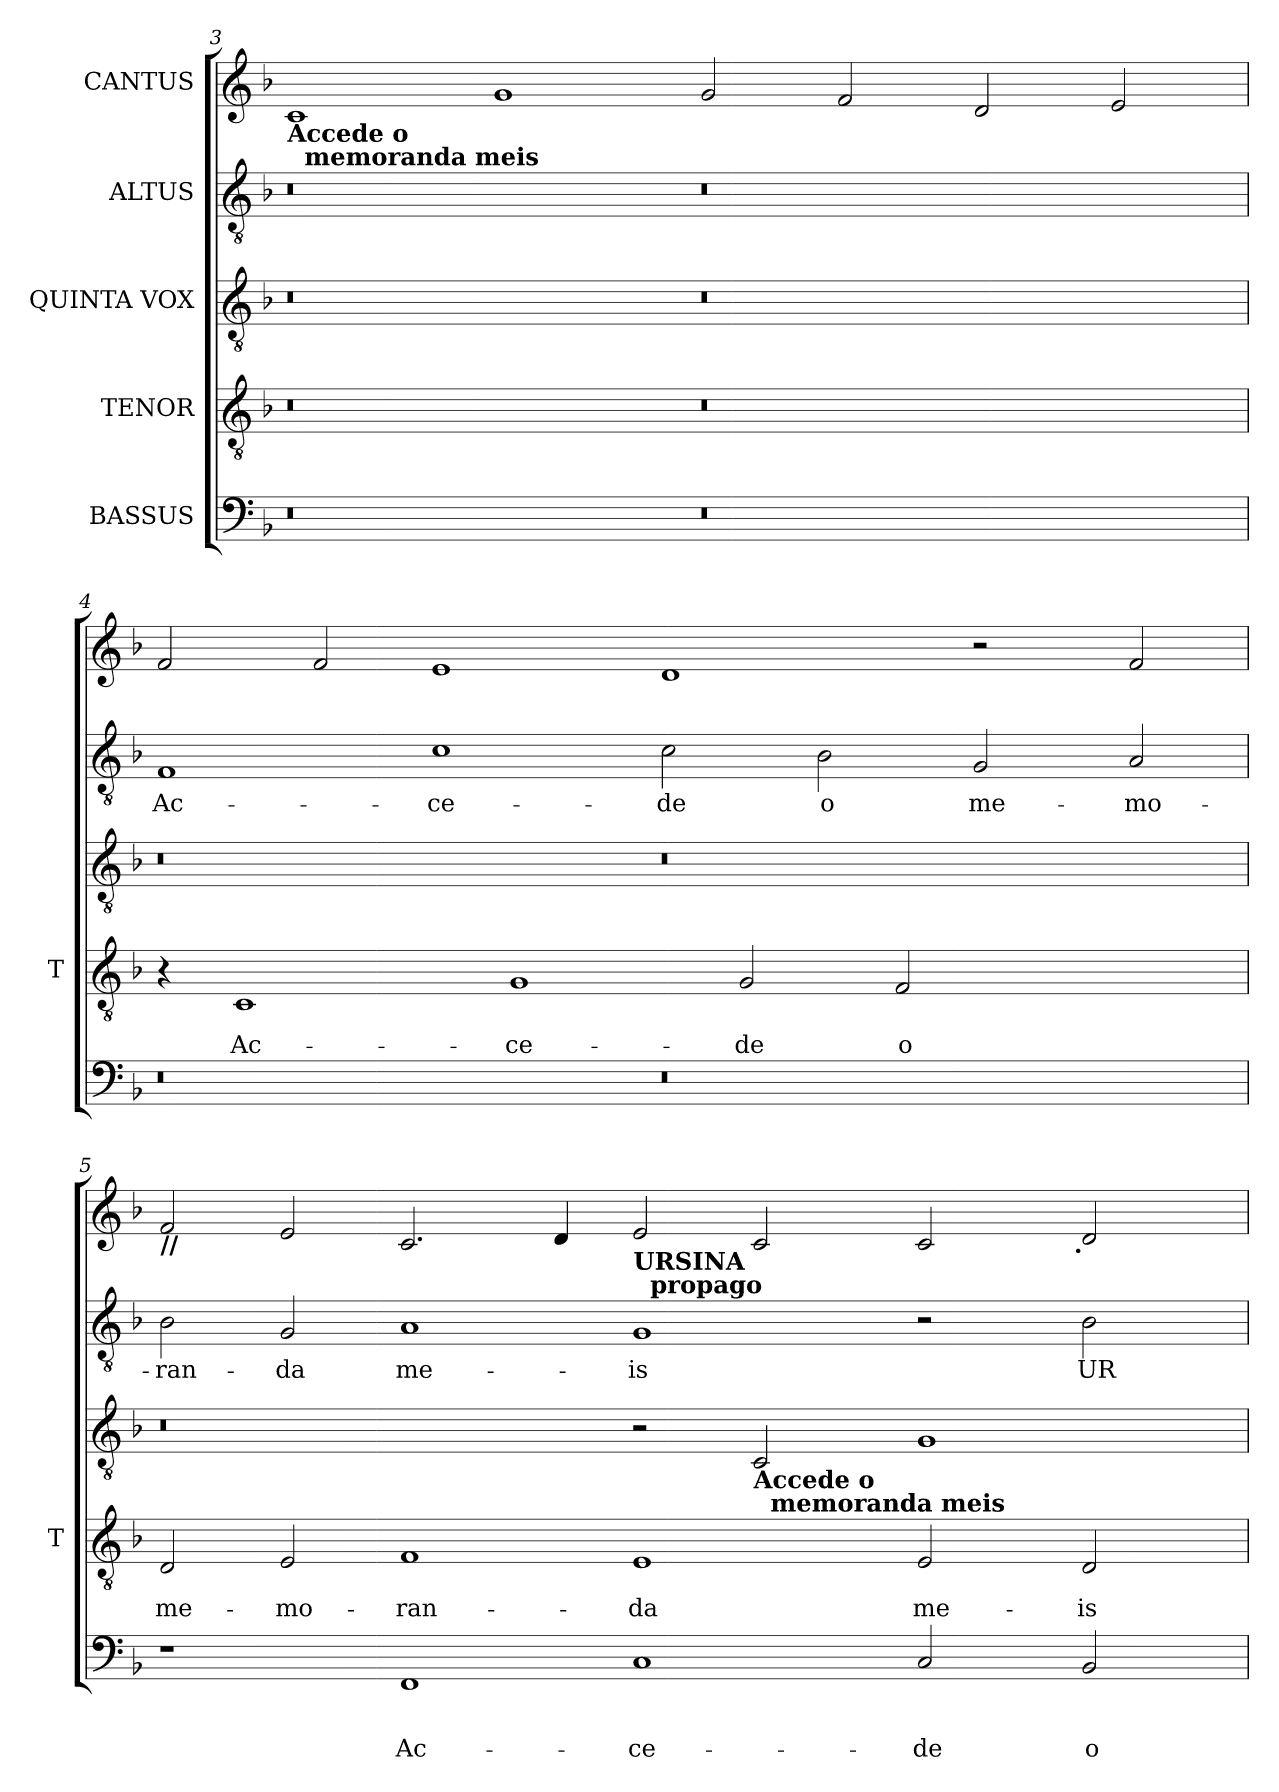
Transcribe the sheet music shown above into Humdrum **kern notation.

**kern	**text	**text	**text	**kern	**text	**text	**kern	**kern	**text	**kern
*part5	*part5	*part5	*part5	*part4	*part4	*part4	*part3	*part2	*part2	*part1
*staff5	*staff5	*staff5	*staff5	*staff4	*staff4	*staff4	*staff3	*staff2	*staff2	*staff1
*I"BASSUS	*	*	*	*I"TENOR	*	*	*I"QUINTA VOX	*I"ALTUS	*	*I"CANTUS
*	*	*	*	*I'T	*	*	*	*	*	*
*clefF4	*	*	*	*clefGv2	*	*	*clefGv2	*clefGv2	*	*clefG2
*k[b-]	*	*	*	*k[b-]	*	*	*k[b-]	*k[b-]	*	*k[b-]
*F:	*	*	*	*F:	*	*	*F:	*F:	*	*F:
=3	=3	=3	=3	=3	=3	=3	=3	=3	=3	=3
!	!	!	!	!	!	!	!	!	!	!LO:TX:b:B:t=Accede o\n                                    memoranda meis
0r	.	.	.	0r	.	.	0r	0r	.	1c
.	.	.	.	.	.	.	.	.	.	1g
0r	.	.	.	0r	.	.	0r	0r	.	2g/
.	.	.	.	.	.	.	.	.	.	2f/
.	.	.	.	.	.	.	.	.	.	2d/
.	.	.	.	.	.	.	.	.	.	2e/
=4	=4	=4	=4	=4	=4	=4	=4	=4	=4	=4
0r	.	.	.	4r	.	.	0r	1F	Ac-	2f/
.	.	.	.	1C	.	Ac-	.	.	.	.
.	.	.	.	.	.	.	.	.	.	2f/
.	.	.	.	.	.	.	.	1c	-ce-	1e
.	.	.	.	1G	.	-ce-	.	.	.	.
0r	.	.	.	.	.	.	0r	2c\	-de	1d
.	.	.	.	2G/	.	-de	.	.	.	.
.	.	.	.	.	.	.	.	2B-\	o	.
.	.	.	.	2F/	.	o	.	.	.	.
.	.	.	.	.	.	.	.	2G/	me-	2r
.	.	.	.	2.ryy	.	.	.	.	.	.
.	.	.	.	.	.	.	.	2A/	-mo-	2f/
!!LO:LB:g=z
=5	=5	=5	=5	=5	=5	=5	=5	=5	=5	=5
!	!	!	!	!	!	!	!	!	!	!LO:TX:b:B:t=//
1r	.	.	.	2D/	.	me-	0r	2B-\	-ran-	2f/
.	.	.	.	2E/	.	-mo-	.	2G/	-da	2e/
1FF	.	.	Ac-	1F	.	-ran-	.	1A	me-	2.c/
.	.	.	.	.	.	.	.	.	.	4d/
!	!	!	!	!	!	!	!	!	!	!LO:TX:b:B:t=URSINA\n                                    propago
1C	.	.	-ce-	1E	.	-da	2r	1G	-is	2e/
!	!	!	!	!	!	!	!LO:TX:b:B:t=Accede o\n                                    memoranda meis	!	!	!
.	.	.	.	.	.	.	2C/	.	.	2c/
2C/	.	.	-de	2E/	.	me-	1G	2r	.	2c/
!	!	!	!	!	!	!	!	!	!	!LO:TX:b:B:rj:t=.
2BB-/	.	.	o	2D/	.	-is	.	2B-\	UR-	2d/
=	=	=	=	=	=	=	=	=	=	=
*-	*-	*-	*-	*-	*-	*-	*-	*-	*-	*-
